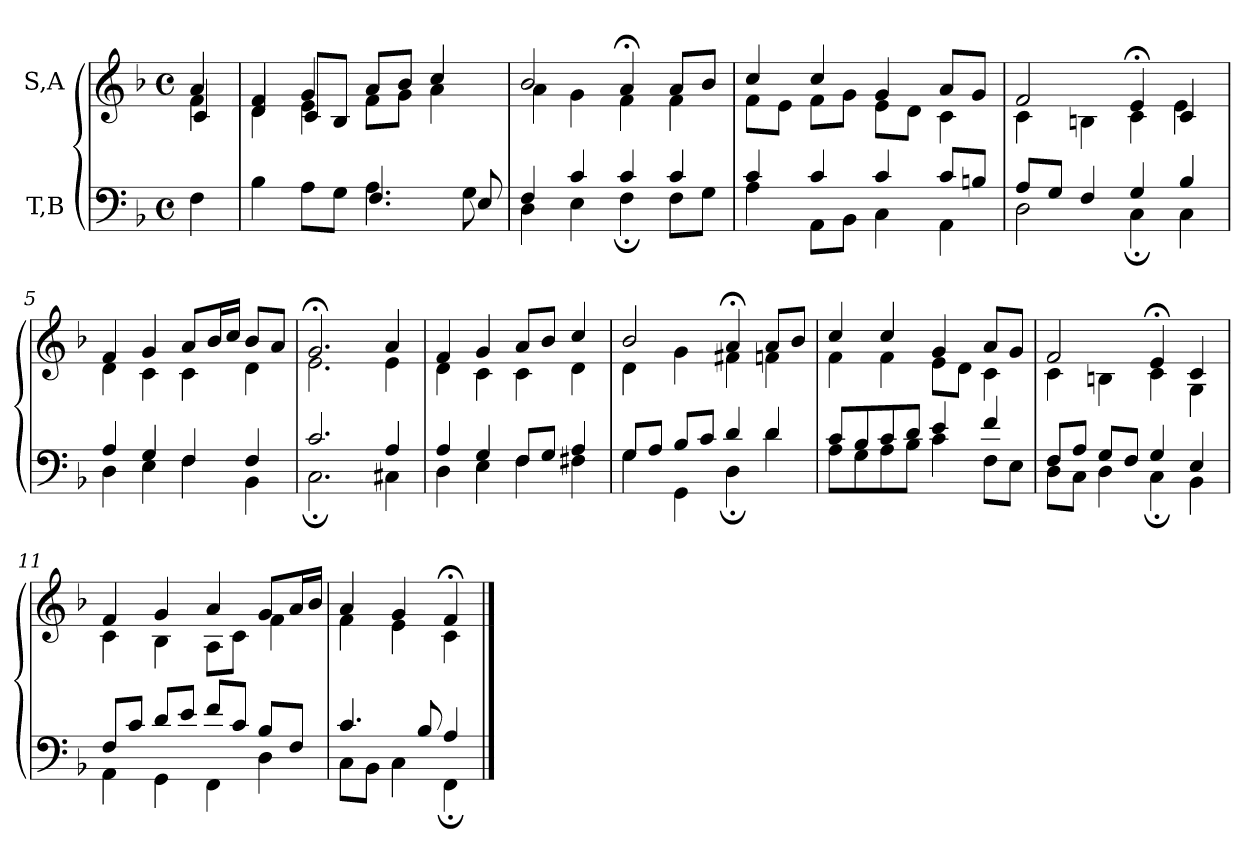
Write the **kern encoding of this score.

**kern	**kern
*part2	*part1
*staff2	*staff1
*I"T,B	*I"S,A
*clefF4	*clefG2
*k[b-]	*k[b-]
*M4/4	*M4/4
*met(c)	*met(c)
=	=
*^	*^
*	*	*	*^
4ryy	4F	4a	4f	4c
=1	=1	=1	=1	=1
*	*^	*	*	*
2ryy	2ryy	4B-	4f	4d	4d
.	.	8AL	4g	4e	8cL
.	.	8GJ	.	.	8B-J
2ryy	4.A	4.F	8aL	8fL	2ryy
.	.	.	8b-J	8gJ	.
.	.	.	4cc	4a	.
.	8G	8E	.	.	.
*	*v	*v	*	*	*
*	*	*	*v	*v
=2	=2	=2	=2
4F	4D	2b-	4a
4c	4E	.	4g
4c	4F;	4a;<	4f
4c	8FL	8aL	4f
.	8GJ	8b-J	.
=3	=3	=3	=3
4c	4A	4cc	8fL
.	.	.	8eJ
4c	8AAL	4cc	8fL
.	8BB-J	.	8gJ
4c	4C	4g	8eL
.	.	.	8dJ
8cL	4AA	8aL	4c
8BnJ	.	8gJ	.
=4	=4	=4	=4
8AL	2D	2f	4c
8GJ	.	.	.
4F	.	.	4Bn
4G	4C;	4e;<	4c
4B-	4C	4c	4e
=5	=5	=5	=5
4A	4D	4f	4d
4G	4E	4g	4c
4F	4F	8aL	4c
.	.	16b-L	.
.	.	16ccJJ	.
4F	4BB-	8b-L	4d
.	.	8aJ	.
=6	=6	=6	=6
2.c	2.C;	2.g;<	2.e
4A	4C#X	4a	4e
=7	=7	=7	=7
4A	4D	4f	4d
4G	4E	4g	4c
8FL	4F	8aL	4c
8GJ	.	8b-J	.
4A	4F#X	4cc	4d
=8	=8	=8	=8
8GL	4G	2b-	4d
8AJ	.	.	.
8B-L	4GG	.	4g
8cJ	.	.	.
4d	4D;	4a;<	4f#X
4d	4d	8aL	4fn
.	.	8b-J	.
=9	=9	=9	=9
8cL	8AL	4cc	4f
8B-	8G	.	.
8c	8A	4cc	4f
8dJ	8B-J	.	.
4e	4c	4g	8eL
.	.	.	8dJ
4f	8FL	8aL	4c
.	8EJ	8gJ	.
=10	=10	=10	=10
8FL	8DL	2f	4c
8AJ	8CJ	.	.
8GL	4D	.	4Bn
8FJ	.	.	.
4G	4C;	4e;<	4c
4E	4BB-	4c	4G
=11	=11	=11	=11
8FL	4AA	4f	4c
8cJ	.	.	.
8dL	4GG	4g	4B-
8eJ	.	.	.
8fL	4FF	4a	8AL
8cJ	.	.	8cJ
8B-L	4D	8gL	4f
8FJ	.	16aL	.
.	.	16b-JJ	.
=719	=719	=719	=719
4.c	8CL	4a	4f
.	8BB-J	.	.
.	4C	4g	4e
8B-	.	.	.
4A	4FF;	4f;<	4c
*v	*v	*	*
*	*v	*v
==	==
*-	*-
